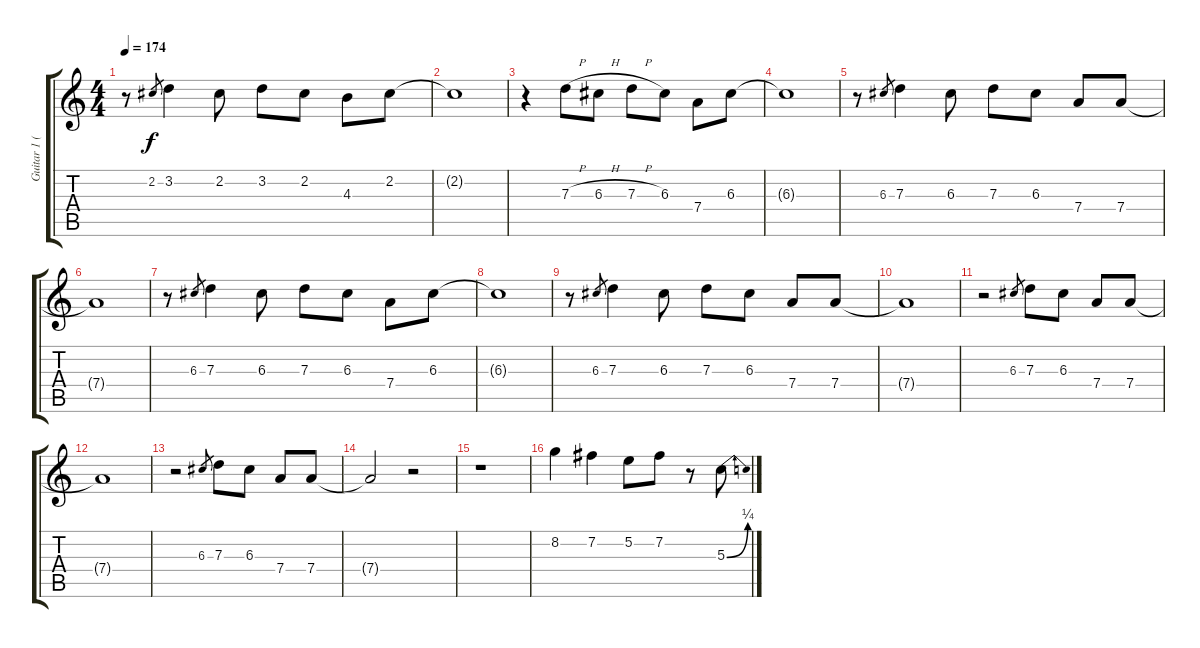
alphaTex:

\track ("Guitar 1 (Light Dist.)" "Guitar 1 (") {instrument electricguitarclean}
\staff {score tabs}
\tuning (E4 B3 G3 D3 A2 E2) {hide}
\ts (4 4)
\tempo 174
\clef g2
\ks c
r.8{dy f} 2.2.8{gr} 3.2.4 2.2.8 3.2.8 2.2.8 4.3.8 2.2.8 |
2.2{t}.1 |
r.4 7.3{h}.8 6.3{h}.8 7.3{h}.8 6.3.8 7.4.8 6.3.8 |
6.3{t}.1 |
r.8 6.3.8{gr} 7.3.4 6.3.8 7.3.8 6.3.8 7.4.8 7.4.8 |
7.4{t}.1 |
r.8 6.3.8{gr} 7.3.4 6.3.8 7.3.8 6.3.8 7.4.8 6.3.8 |
6.3{t}.1 |
r.8 6.3.8{gr} 7.3.4 6.3.8 7.3.8 6.3.8 7.4.8 7.4.8 |
7.4{t}.1 |
r.2 6.3.8{gr} 7.3.8 6.3.8 7.4.8 7.4.8 |
7.4{t}.1 |
r.2 6.3.8{gr} 7.3.8 6.3.8 7.4.8 7.4.8 |
7.4{t}.2 r.2 |
r.1 |
8.2.4 7.2.4 5.2.8 7.2.8 r.8 5.3{be (bend 0 0 60 1)}.8
